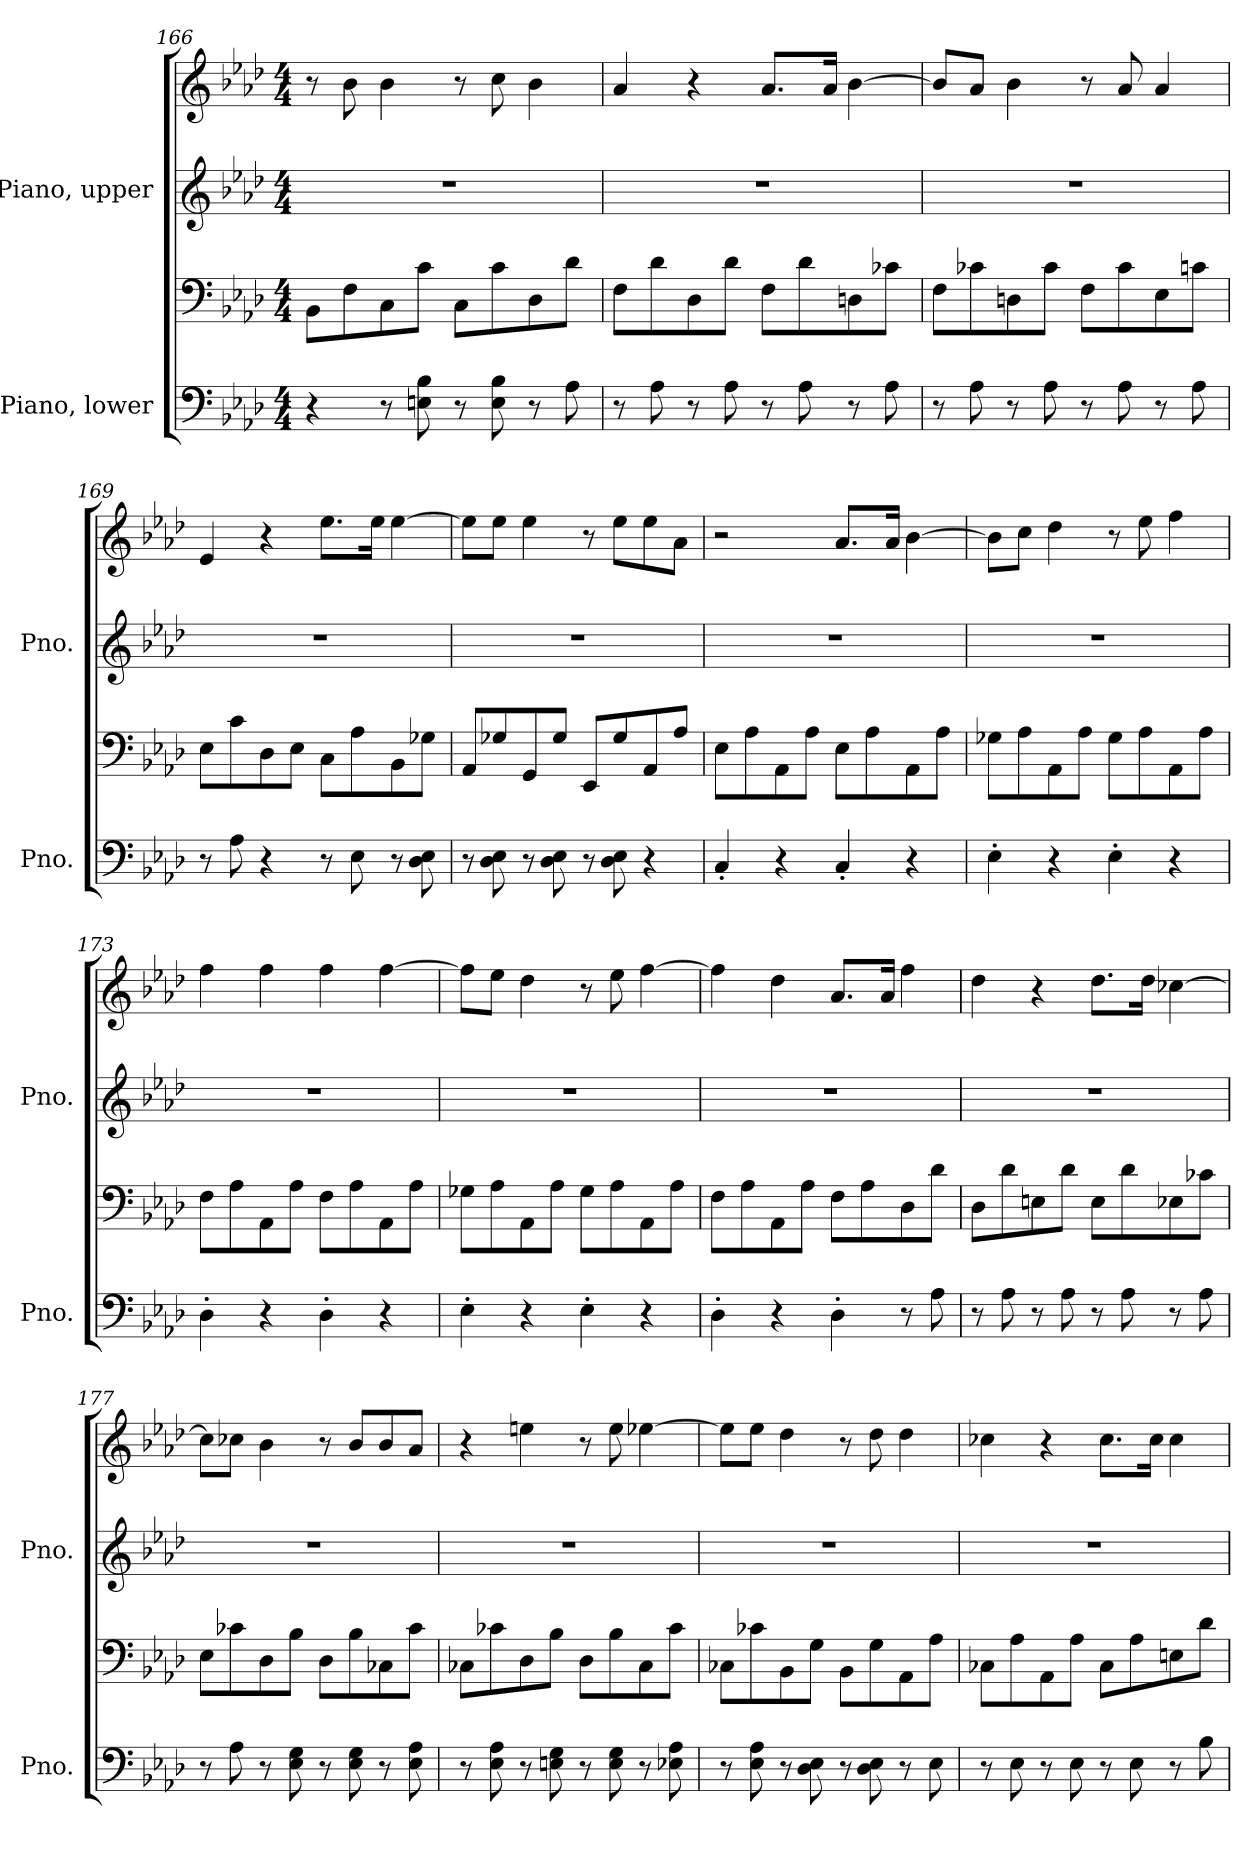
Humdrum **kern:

**kern	**kern	**kern	**kern
*part2	*part2	*part1	*part1
*staff4	*staff3	*staff2	*staff1
*I"Piano, lower	*	*I"Piano, upper	*
*I'Pno.	*	*I'Pno.	*
*clefF4	*clefF4	*clefG2	*clefG2
*k[b-e-a-d-]	*k[b-e-a-d-]	*k[b-e-a-d-]	*k[b-e-a-d-]
*M4/4	*M4/4	*M4/4	*M4/4
=166	=166	=166	=166
4r	8BB-\L	1r	8r
.	8F\	.	8b-\
8r	8C\	.	4b-\
8En\ 8B-\	8c\J	.	.
8r	8C\L	.	8r
8E\ 8B-\	8c\	.	8cc\
8r	8D-\	.	4b-\
8A-\	8d-\J	.	.
!!LO:LB:g=z
=167	=167	=167	=167
8r	8F\L	1r	4a-/
8A-\	8d-\	.	.
8r	8D-\	.	4r
8A-\	8d-\J	.	.
8r	8F\L	.	8.a-/L
8A-\	8d-\	.	.
.	.	.	16a-/Jk
8r	8Dn\	.	[4b-\
8A-\	8c-X\J	.	.
=168	=168	=168	=168
8r	8F\L	1r	8b-/L]
8A-\	8c-X\	.	8a-/J
8r	8Dn\	.	4b-\
8A-\	8c-\J	.	.
8r	8F\L	.	8r
8A-\	8c-\	.	8a-/
8r	8E-\	.	4a-/
8A-\	8cn\J	.	.
=169	=169	=169	=169
8r	8E-\L	1r	4e-/
8A-\	8c\	.	.
4r	8D-\	.	4r
.	8E-\J	.	.
8r	8C\L	.	8.ee-\L
8E-\	8A-\	.	.
.	.	.	16ee-\Jk
8r	8BB-\	.	[4ee-\
8D-\ 8E-\	8G-X\J	.	.
=170	=170	=170	=170
8r	8AA-/L	1r	8ee-\L]
8D-\ 8E-\	8G-X/	.	8ee-\J
8r	8GG/	.	4ee-\
8D-\ 8E-\	8G-/J	.	.
8r	8EE-/L	.	8r
8D-\ 8E-\	8G-/	.	8ee-\L
4r	8AA-/	.	8ee-\
.	8A-/J	.	8a-\J
!!LO:LB:g=z
=171	=171	=171	=171
4C'/	8E-\L	1r	2r
.	8A-\	.	.
4r	8AA-\	.	.
.	8A-\J	.	.
4C'/	8E-\L	.	8.a-/L
.	8A-\	.	.
.	.	.	16a-/Jk
4r	8AA-\	.	[4b-\
.	8A-\J	.	.
=172	=172	=172	=172
4E-'\	8G-X\L	1r	8b-\L]
.	8A-\	.	8cc\J
4r	8AA-\	.	4dd-\
.	8A-\J	.	.
4E-'\	8G-\L	.	8r
.	8A-\	.	8ee-\
4r	8AA-\	.	4ff\
.	8A-\J	.	.
=173	=173	=173	=173
4D-'\	8F\L	1r	4ff\
.	8A-\	.	.
4r	8AA-\	.	4ff\
.	8A-\J	.	.
4D-'\	8F\L	.	4ff\
.	8A-\	.	.
4r	8AA-\	.	[4ff\
.	8A-\J	.	.
=174	=174	=174	=174
4E-'\	8G-X\L	1r	8ff\L]
.	8A-\	.	8ee-\J
4r	8AA-\	.	4dd-\
.	8A-\J	.	.
4E-'\	8G-\L	.	8r
.	8A-\	.	8ee-\
4r	8AA-\	.	[4ff\
.	8A-\J	.	.
!!LO:PB:g=z
=175	=175	=175	=175
4D-'\	8F\L	1r	4ff\]
.	8A-\	.	.
4r	8AA-\	.	4dd-\
.	8A-\J	.	.
4D-'\	8F\L	.	8.a-/L
.	8A-\	.	.
.	.	.	16a-/Jk
8r	8D-\	.	4ff\
8A-\	8d-\J	.	.
=176	=176	=176	=176
8r	8D-\L	1r	4dd-\
8A-\	8d-\	.	.
8r	8En\	.	4r
8A-\	8d-\J	.	.
8r	8E\L	.	8.dd-\L
8A-\	8d-\	.	.
.	.	.	16dd-\Jk
8r	8E-X\	.	[4cc-X\
8A-\	8c-X\J	.	.
=177	=177	=177	=177
8r	8E-\L	1r	8cc-\L]
8A-\	8c-X\	.	8cc-X\J
8r	8D-\	.	4b-\
8E-\ 8G\	8B-\J	.	.
8r	8D-\L	.	8r
8E-\ 8G\	8B-\	.	8b-/L
8r	8C-X\	.	8b-/
8E-\ 8A-\	8c-\J	.	8a-/J
=178	=178	=178	=178
8r	8C-X\L	1r	4r
8E-\ 8A-\	8c-X\	.	.
8r	8D-\	.	4een\
8En\ 8G\	8B-\J	.	.
8r	8D-\L	.	8r
8E\ 8G\	8B-\	.	8ee\
8r	8C-\	.	[4ee-X\
8E-X\ 8A-\	8c-\J	.	.
!!LO:LB:g=z
=179	=179	=179	=179
8r	8C-X\L	1r	8ee-\L]
8E-\ 8A-\	8c-X\	.	8ee-\J
8r	8BB-\	.	4dd-\
8D-\ 8E-\	8G\J	.	.
8r	8BB-\L	.	8r
8D-\ 8E-\	8G\	.	8dd-\
8r	8AA-\	.	4dd-\
8E-\	8A-\J	.	.
=180	=180	=180	=180
8r	8C-X\L	1r	4cc-X\
8E-\	8A-\	.	.
8r	8AA-\	.	4r
8E-\	8A-\J	.	.
8r	8C-\L	.	8.cc-\L
8E-\	8A-\	.	.
.	.	.	16cc-\Jk
8r	8En\	.	4cc-\
8B-\	8d-\J	.	.
=	=	=	=
*-	*-	*-	*-
